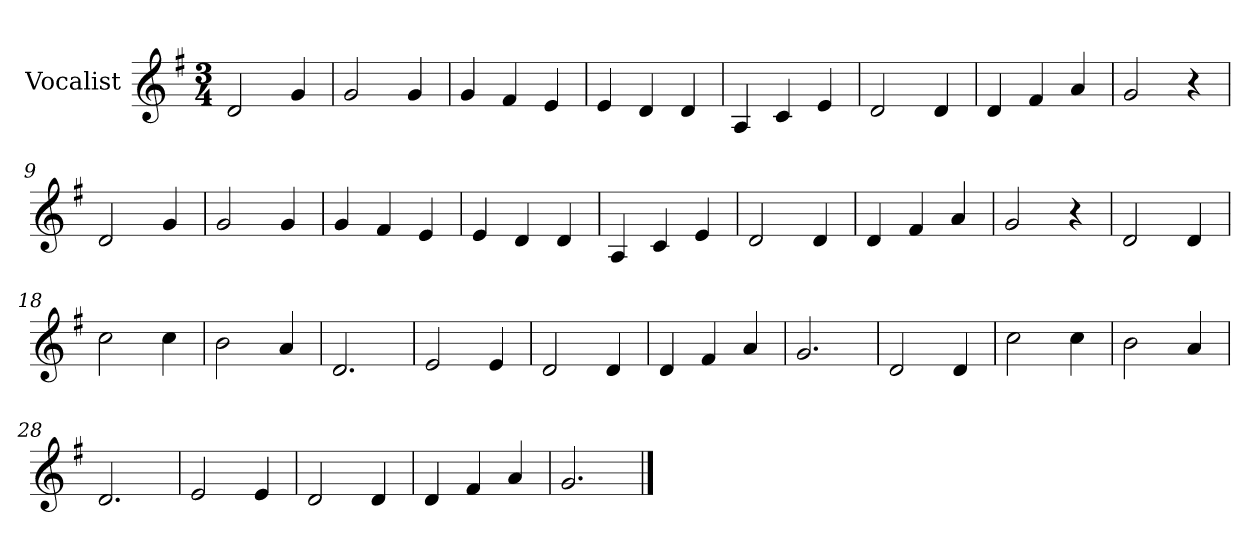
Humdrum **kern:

**kern
*part1
*staff1
*I"Vocalist
*k[f#]
*G:
*M3/4
=1
2d
4g
=2
2g
4g
=3
4g
4f#
4e
=4
4e
4d
4d
=5
4A
4c
4e
=6
2d
4d
=7
4d
4f#
4a
=8
2g
4r
=9
2d
4g
=10
2g
4g
=11
4g
4f#
4e
=12
4e
4d
4d
=13
4A
4c
4e
=14
2d
4d
=15
4d
4f#
4a
=16
2g
4r
=17
2d
4d
=18
2cc
4cc
=19
2b
4a
=20
2.d
=21
2e
4e
=22
2d
4d
=23
4d
4f#
4a
=24
2.g
=25
2d
4d
=26
2cc
4cc
=27
2b
4a
=28
2.d
=29
2e
4e
=30
2d
4d
=31
4d
4f#
4a
=32
2.g
==
*-
